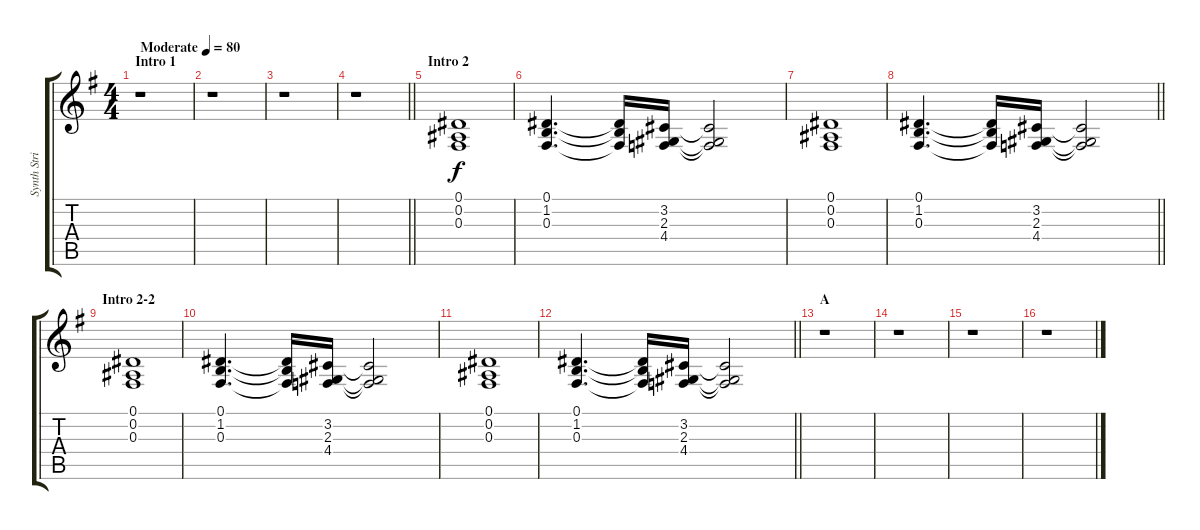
\track ("Synth Strings" "Synth Stri") {instrument synthstrings1}
\staff {score tabs}
\tuning (Eb4 Bb3 Gb3 Db3 Ab2 Eb2) {hide}
\ts (4 4)
\section ("" "Intro 1")
\tempo (80 "Moderate")
\clef g2
\ks g
r.1{dy f instrument synthstrings1} |
r.1 |
r.1 |
\barLineRight lightlight
r.1 |
\section ("" "Intro 2")
(0.1 0.2 0.3).1 |
(0.1 1.2 0.3).4{d} (0.1{t} 1.2{t} 0.3{t}).16 (3.2 2.3 4.4).16 (3.2{t} 2.3{t} 4.4{t}).2 |
(0.1 0.2 0.3).1 |
\barLineRight lightlight
(0.1 1.2 0.3).4{d} (0.1{t} 1.2{t} 0.3{t}).16 (3.2 2.3 4.4).16 (3.2{t} 2.3{t} 4.4{t}).2 |
\section ("" "Intro 2-2")
(0.1 0.2 0.3).1 |
(0.1 1.2 0.3).4{d} (0.1{t} 1.2{t} 0.3{t}).16 (3.2 2.3 4.4).16 (3.2{t} 2.3{t} 4.4{t}).2 |
(0.1 0.2 0.3).1 |
\barLineRight lightlight
(0.1 1.2 0.3).4{d} (0.1{t} 1.2{t} 0.3{t}).16 (3.2 2.3 4.4).16 (3.2{t} 2.3{t} 4.4{t}).2 |
\section ("" "A")
r.1 |
r.1 |
r.1 |
r.1
